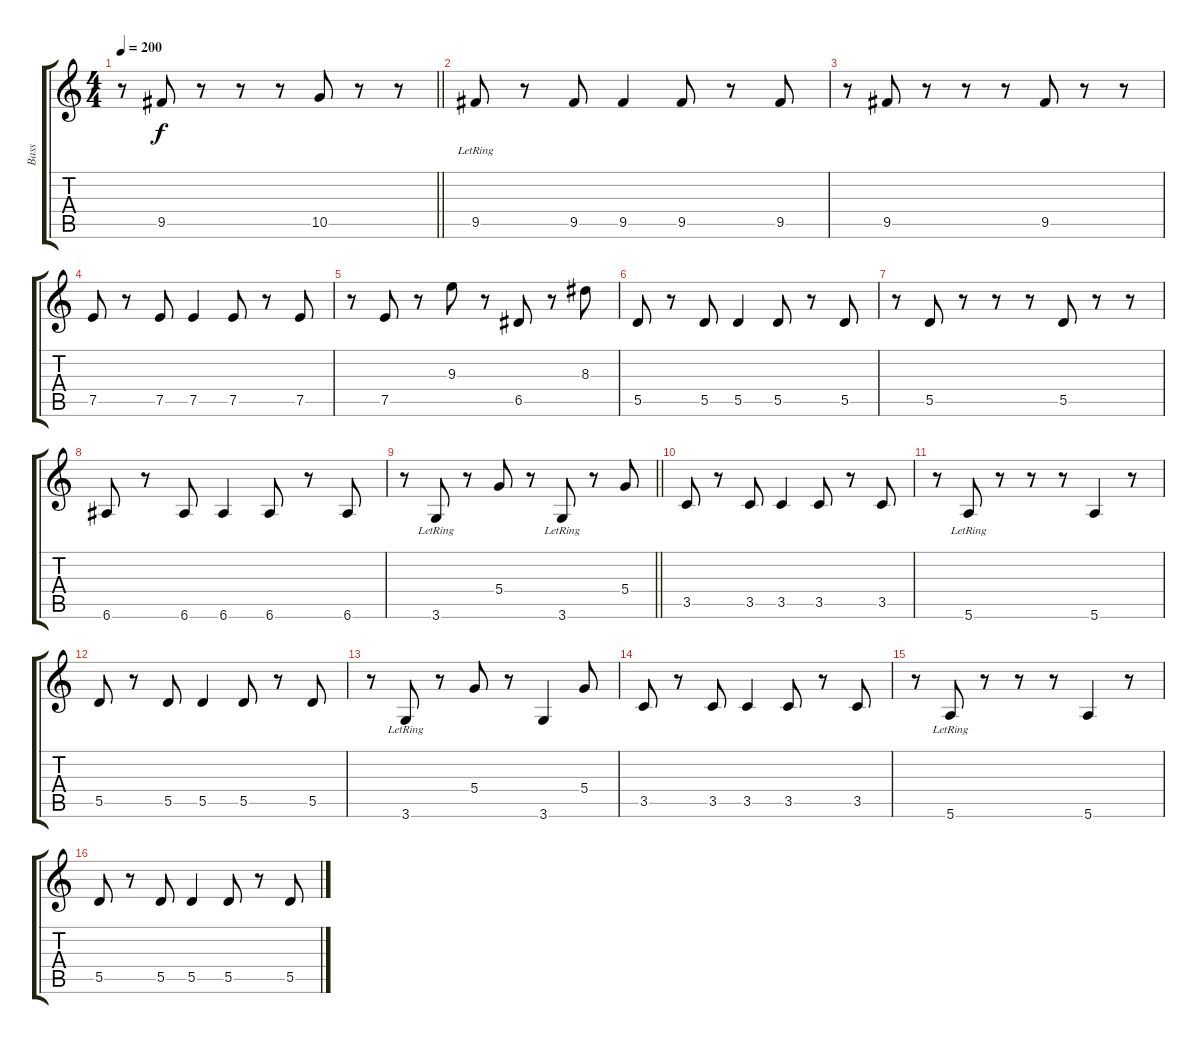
\track ("Bass" "Bass") {instrument electricbassfinger}
\staff {score tabs}
\tuning (E4 B3 G3 D3 A2 E2) {hide}
\ts (4 4)
\tempo 200
\clef g2
\barLineRight lightlight
\ks c
r.8{dy f} 9.5.8 r.8 r.8 r.8 10.5.8 r.8 r.8 |
9.5{lr}.8 r.8 9.5.8 9.5.4 9.5.8 r.8 9.5.8 |
r.8 9.5.8 r.8 r.8 r.8 9.5.8 r.8 r.8 |
7.5.8 r.8 7.5.8 7.5.4 7.5.8 r.8 7.5.8 |
r.8 7.5.8 r.8 9.3.8 r.8 6.5.8 r.8 8.3.8 |
5.5.8 r.8 5.5.8 5.5.4 5.5.8 r.8 5.5.8 |
r.8 5.5.8 r.8 r.8 r.8 5.5.8 r.8 r.8 |
6.6.8 r.8 6.6.8 6.6.4 6.6.8 r.8 6.6.8 |
\barLineRight lightlight
r.8 3.6{lr}.8 r.8 5.4.8 r.8 3.6{lr}.8 r.8 5.4.8 |
3.5.8 r.8 3.5.8 3.5.4 3.5.8 r.8 3.5.8 |
r.8 5.6{lr}.8 r.8 r.8 r.8 5.6.4 r.8 |
5.5.8 r.8 5.5.8 5.5.4 5.5.8 r.8 5.5.8 |
r.8 3.6{lr}.8 r.8 5.4.8 r.8 3.6.4 5.4.8 |
3.5.8 r.8 3.5.8 3.5.4 3.5.8 r.8 3.5.8 |
r.8 5.6{lr}.8 r.8 r.8 r.8 5.6.4 r.8 |
5.5.8 r.8 5.5.8 5.5.4 5.5.8 r.8 5.5.8
